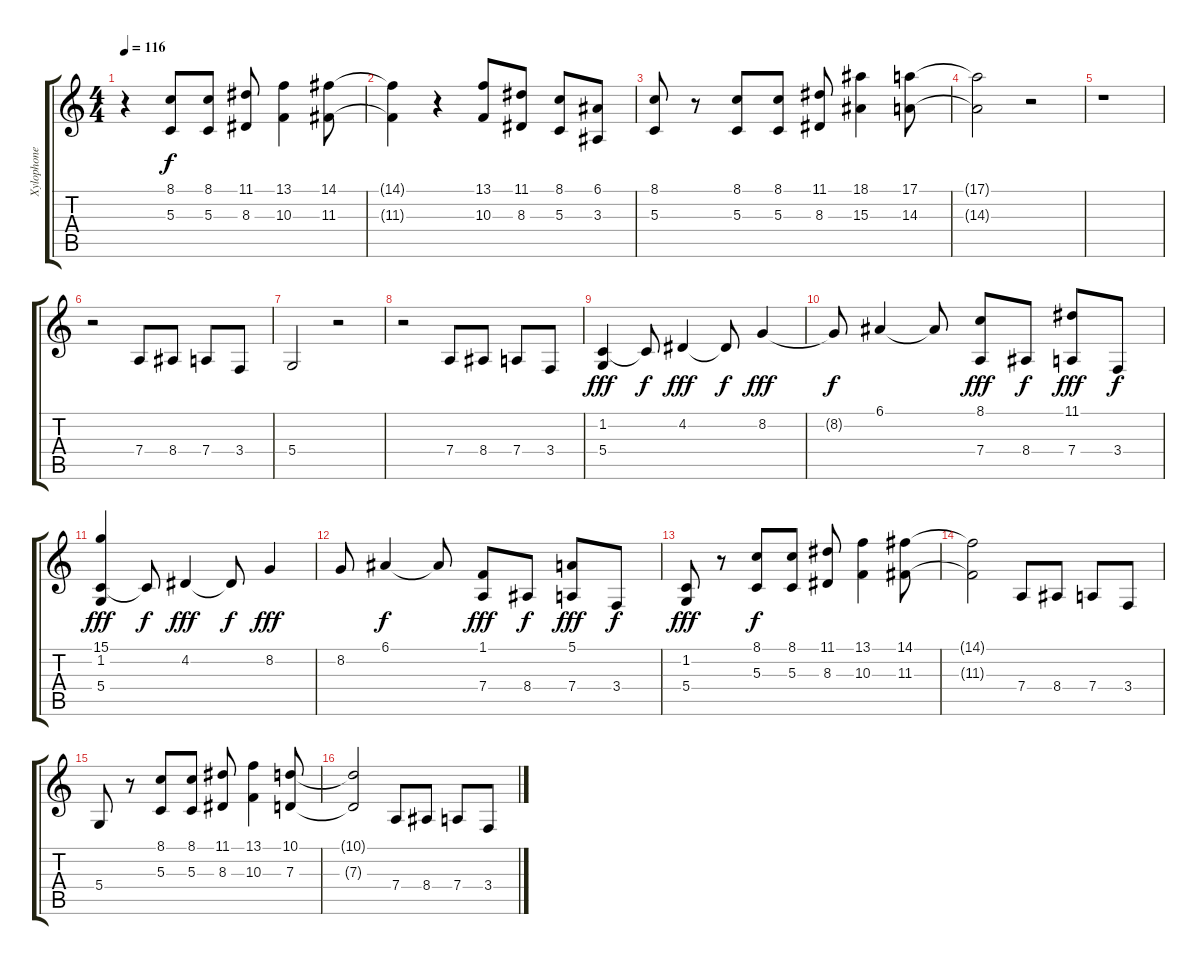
\track ("Xylophone" "Xylophone") {instrument marimba}
\staff {score tabs}
\tuning (E4 B3 G3 D3 A2 E2) {hide}
\ts (4 4)
\tempo 116
\clef g2
\ks c
r.4{dy f} (8.1 5.3).8 (8.1 5.3).8 (11.1 8.3).8 (13.1 10.3).4 (14.1 11.3).8 |
(14.1{t} 11.3{t}).4 r.4 (13.1 10.3).8 (11.1 8.3).8 (8.1 5.3).8 (6.1 3.3).8 |
(8.1 5.3).8 r.8 (8.1 5.3).8 (8.1 5.3).8 (11.1 8.3).8 (18.1 15.3).4 (17.1 14.3).8 |
(17.1{t} 14.3{t}).2 r.2 |
r.1 |
r.2 7.4.8 8.4.8 7.4.8 3.4.8 |
5.4.2 r.2 |
r.2 7.4.8 8.4.8 7.4.8 3.4.8 |
(1.2 5.4).4{dy fff} 1.2{t}.8{dy f} 4.2.4{dy fff} 4.2{t}.8{dy f} 8.2.4{dy fff} |
8.2{t}.8{dy f} 6.1.4 6.1{t}.8 (8.1 7.4).8{dy fff} 8.4.8{dy f} (11.1 7.4).8{dy fff} 3.4.8{dy f} |
(15.1 1.2 5.4).4{dy fff} 1.2{t}.8{dy f} 4.2.4{dy fff} 4.2{t}.8{dy f} 8.2.4{dy fff} |
8.2.8 6.1.4{dy f} 6.1{t}.8 (1.1 7.4).8{dy fff} 8.4.8{dy f} (5.1 7.4).8{dy fff} 3.4.8{dy f} |
(1.2 5.4).8{dy fff} r.8 (8.1 5.3).8{dy f} (8.1 5.3).8 (11.1 8.3).8 (13.1 10.3).4 (14.1 11.3).8 |
(14.1{t} 11.3{t}).2 7.4.8 8.4.8 7.4.8 3.4.8 |
5.4.8 r.8 (8.1 5.3).8 (8.1 5.3).8 (11.1 8.3).8 (13.1 10.3).4 (10.1 7.3).8 |
(10.1{t} 7.3{t}).2 7.4.8 8.4.8 7.4.8 3.4.8
